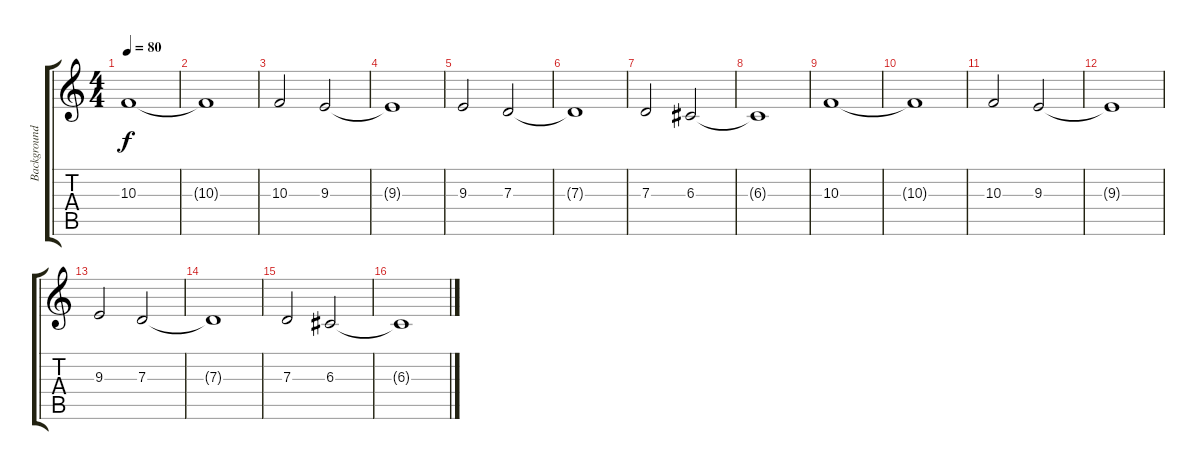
\track ("Background Synthesizer" "Background") {instrument pad7halo}
\staff {score tabs}
\tuning (E4 B3 G3 D3 A2 E2) {hide}
\ts (4 4)
\tempo 80
\clef g2
\ks c
10.3.1{dy f} |
10.3{t}.1 |
10.3.2 9.3.2 |
9.3{t}.1 |
9.3.2 7.3.2 |
7.3{t}.1 |
7.3.2 6.3.2 |
6.3{t}.1 |
10.3.1 |
10.3{t}.1 |
10.3.2 9.3.2 |
9.3{t}.1 |
9.3.2 7.3.2 |
7.3{t}.1 |
7.3.2 6.3.2 |
6.3{t}.1
